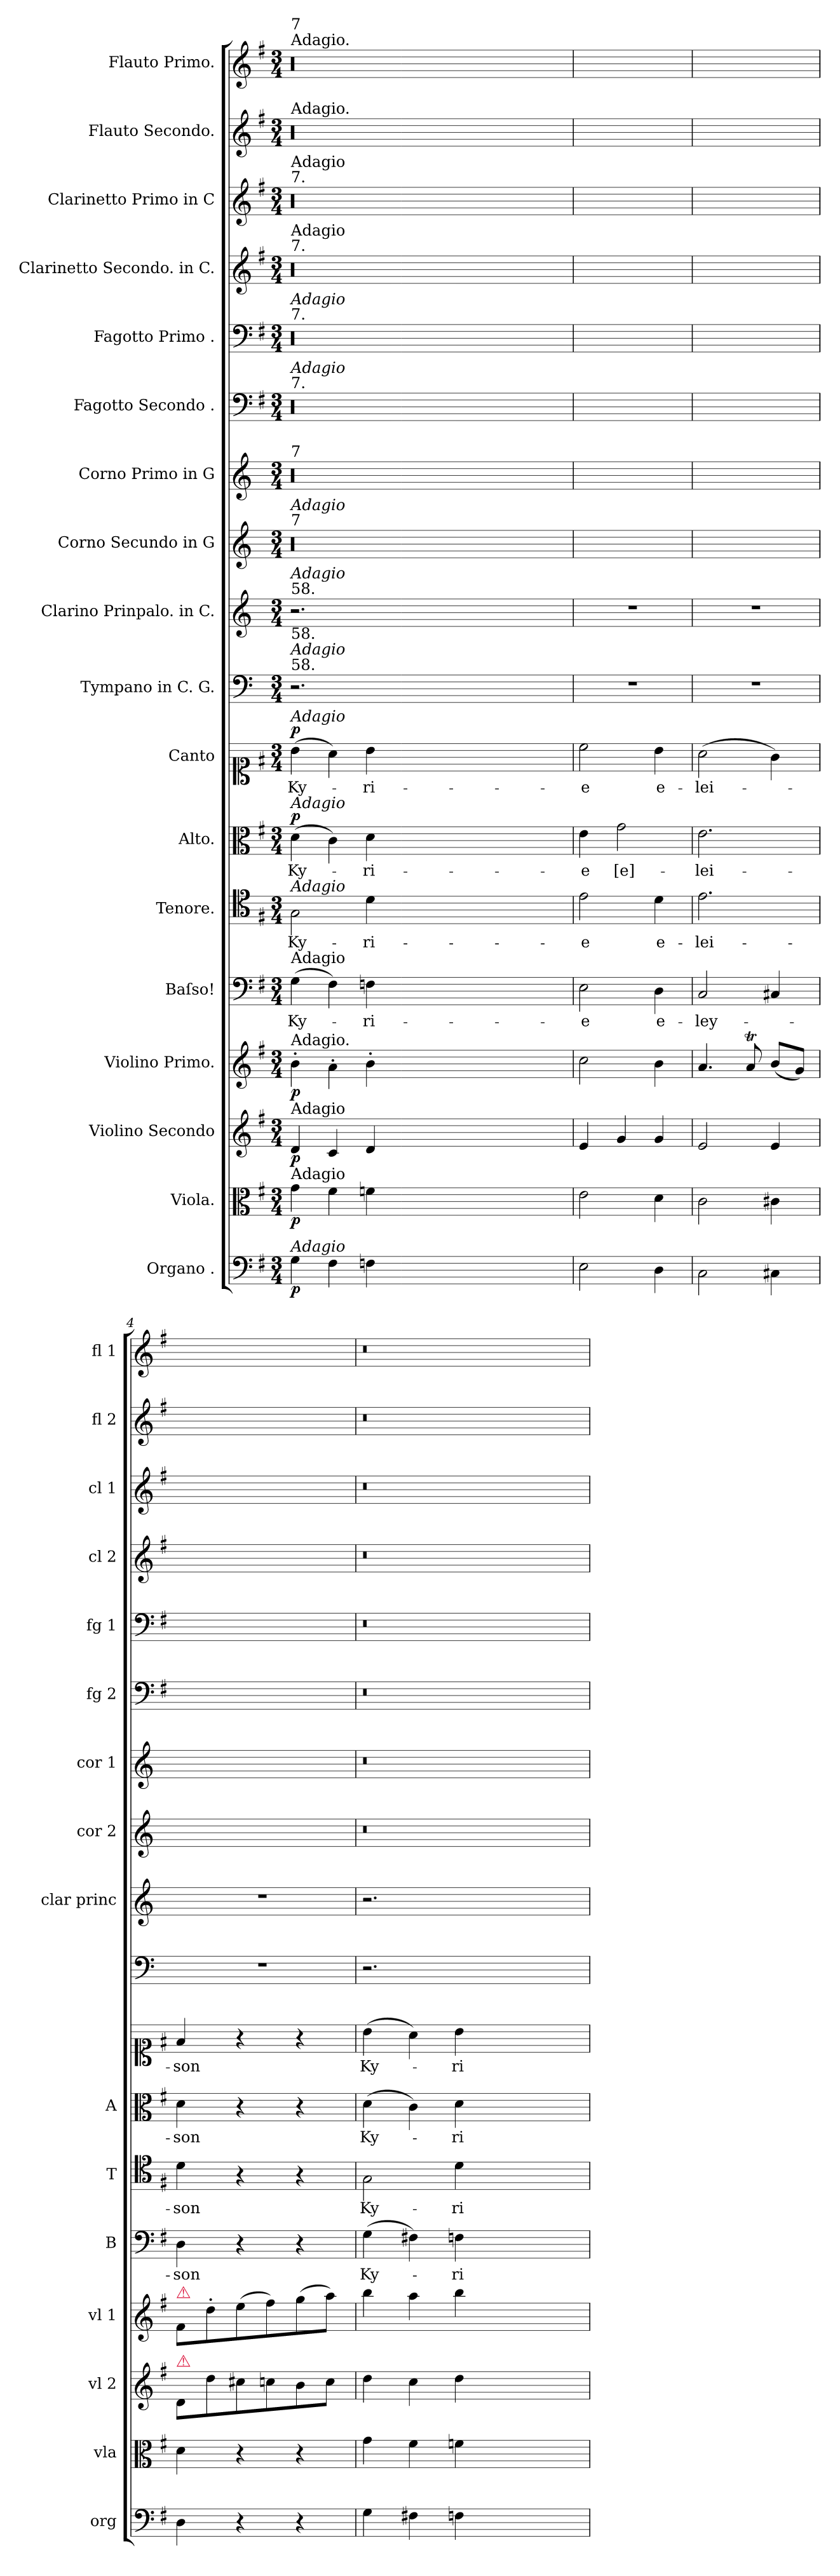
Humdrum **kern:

**kern	**dynam	**kern	**dynam	**kern	**dynam	**kern	**dynam	**kern	**text	**kern	**text	**kern	**text	**dynam	**kern	**text	**dynam	**kern	**kern	**kern	**kern	**kern	**kern	**kern	**kern	**kern	**kern
*part18	*part18	*part17	*part17	*part16	*part16	*part15	*part15	*part14	*part14	*part13	*part13	*part12	*part12	*part12	*part11	*part11	*part11	*part10	*part9	*part8	*part7	*part6	*part5	*part4	*part3	*part2	*part1
*staff18	*staff18	*staff17	*staff17	*staff16	*staff16	*staff15	*staff15	*staff14	*staff14	*staff13	*staff13	*staff12	*staff12	*staff12	*staff11	*staff11	*staff11	*staff10	*staff9	*staff8	*staff7	*staff6	*staff5	*staff4	*staff3	*staff2	*staff1
*I"Organo .	*	*I"Viola.	*	*I"Violino Secondo	*	*I"Violino Primo.	*	*I"Baſso!	*	*I"Tenore.	*	*I"Alto.	*	*	*I"Canto	*	*	*I"Tympano in C. G.	*I"Clarino Prinpalo. in C.	*I"Corno Secundo in G	*I"Corno Primo in G	*I"Fagotto Secondo .	*I"Fagotto Primo .	*I"Clarinetto Secondo. in C.	*I"Clarinetto Primo in C	*I"Flauto Secondo.	*I"Flauto Primo.
*I'org	*	*I'vla	*	*I'vl 2	*	*I'vl 1	*	*I'B	*	*I'T	*	*I'A	*	*	*	*	*	*	*I'clar princ	*I'cor 2	*I'cor 1	*I'fg 2	*I'fg 1	*I'cl 2	*I'cl 1	*I'fl 2	*I'fl 1
*clefF4	*	*clefC3	*	*clefG2	*	*clefG2	*	*clefF4	*	*clefC4	*	*clefC3	*	*	*clefC1	*	*	*clefF4	*clefG2	*clefG2	*clefG2	*clefF4	*clefF4	*clefG2	*clefG2	*clefG2	*clefG2
*	*	*	*	*	*	*	*	*	*	*	*	*	*	*	*	*	*	*	*	*ITrd3c5	*ITrd3c5	*	*	*	*	*	*
*k[f#]	*	*k[f#]	*	*k[f#]	*	*k[f#]	*	*k[f#]	*	*k[f#]	*	*k[f#]	*	*	*k[f#]	*	*	*k[]	*k[]	*k[f#]	*k[f#]	*k[f#]	*k[f#]	*k[f#]	*k[f#]	*k[f#]	*k[f#]
*G:	*	*G:	*	*G:	*	*G:	*	*G:	*	*G:	*	*G:	*	*	*G:	*	*	*	*	*	*	*G:	*G:	*G:	*G:	*G:	*G:
*M3/4	*	*M3/4	*	*M3/4	*	*M3/4	*	*M3/4	*	*M3/4	*	*M3/4	*	*	*M3/4	*	*	*M3/4	*M3/4	*M3/4	*M3/4	*M3/4	*M3/4	*M3/4	*M3/4	*M3/4	*M3/4
=1	=1	=1	=1	=1	=1	=1	=1	=1	=1	=1	=1	=1	=1	=1	=1	=1	=1	=1	=1	=1	=1	=1	=1	=1	=1	=1	=1
!	!	!	!	!	!	!	!	!	!	!	!	!	!	!	!	!	!	!	!	!	!	!	!	!	!	!	!LO:TX:a:t=Adagio.
!	!	!	!	!	!	!	!	!	!	!	!	!	!	!	!	!	!	!	!	!	!	!	!	!	!	!	!LO:TX:a:t=7
!	!	!	!	!	!	!	!	!	!	!	!	!	!	!	!	!	!	!	!	!	!	!	!	!	!	!LO:TX:a:t=Adagio.	!
!	!	!	!	!	!	!	!	!	!	!	!	!	!	!	!	!	!	!	!	!	!	!	!	!	!LO:TX:a:t=7.	!	!
!	!	!	!	!	!	!	!	!	!	!	!	!	!	!	!	!	!	!	!	!	!	!	!	!	!LO:TX:a:t=Adagio	!	!
!	!	!	!	!	!	!	!	!	!	!	!	!	!	!	!	!	!	!	!	!	!	!	!	!LO:TX:a:t=7.	!	!	!
!	!	!	!	!	!	!	!	!	!	!	!	!	!	!	!	!	!	!	!	!	!	!	!	!LO:TX:a:t=Adagio	!	!	!
!	!	!	!	!	!	!	!	!	!	!	!	!	!	!	!	!	!	!	!	!	!	!	!LO:TX:a:t=7.	!	!	!	!
!	!	!	!	!	!	!	!	!	!	!	!	!	!	!	!	!	!	!	!	!	!	!	!LO:TX:a:i:t=Adagio	!	!	!	!
!	!	!	!	!	!	!	!	!	!	!	!	!	!	!	!	!	!	!	!	!	!	!LO:TX:a:t=7.	!	!	!	!	!
!	!	!	!	!	!	!	!	!	!	!	!	!	!	!	!	!	!	!	!	!	!	!LO:TX:a:i:t=Adagio	!	!	!	!	!
!	!	!	!	!	!	!	!	!	!	!	!	!	!	!	!	!	!	!	!	!	!LO:TX:a:t=7	!	!	!	!	!	!
!	!	!	!	!	!	!	!	!	!	!	!	!	!	!	!	!	!	!	!	!LO:TX:a:t=7	!	!	!	!	!	!	!
!	!	!	!	!	!	!	!	!	!	!	!	!	!	!	!	!	!	!	!	!LO:TX:a:i:t=Adagio	!	!	!	!	!	!	!
!	!	!	!	!	!	!	!	!	!	!	!	!	!	!	!	!	!	!	!LO:TX:a:t=58.	!	!	!	!	!	!	!	!
!	!	!	!	!	!	!	!	!	!	!	!	!	!	!	!	!	!	!	!LO:TX:b:t=58.	!	!	!	!	!	!	!	!
!	!	!	!	!	!	!	!	!	!	!	!	!	!	!	!	!	!	!	!LO:TX:a:i:t=Adagio	!	!	!	!	!	!	!	!
!	!	!	!	!	!	!	!	!	!	!	!	!	!	!	!	!	!	!LO:TX:a:t=58.	!	!	!	!	!	!	!	!	!
!	!	!	!	!	!	!	!	!	!	!	!	!	!	!	!	!	!	!LO:TX:a:i:t=Adagio	!	!	!	!	!	!	!	!	!
!	!	!	!	!	!	!	!	!	!	!	!	!	!	!	!LO:TX:a:i:t=Adagio	!	!	!	!	!	!	!	!	!	!	!	!
!	!	!	!	!	!	!	!	!	!	!	!	!LO:TX:a:i:t=Adagio	!	!	!	!	!	!	!	!	!	!	!	!	!	!	!
!	!	!	!	!	!	!	!	!	!	!LO:TX:a:i:t=Adagio	!	!	!	!	!	!	!	!	!	!	!	!	!	!	!	!	!
!	!	!	!	!	!	!	!	!LO:TX:a:t=Adagio	!	!	!	!	!	!	!	!	!	!	!	!	!	!	!	!	!	!	!
!	!	!	!	!	!	!LO:TX:a:t=Adagio.	!	!	!	!	!	!	!	!	!	!	!	!	!	!	!	!	!	!	!	!	!
!	!	!	!	!LO:TX:a:t=Adagio	!	!	!	!	!	!	!	!	!	!	!	!	!	!	!	!	!	!	!	!	!	!	!
!	!	!LO:TX:a:t=Adagio	!	!	!	!	!	!	!	!	!	!	!	!	!	!	!	!	!	!	!	!	!	!	!	!	!
!LO:TX:a:i:t=Adagio	!	!	!	!	!	!	!	!	!	!	!	!	!	!	!	!	!	!	!	!	!	!	!	!	!	!	!
!	!	!	!	!	!	!	!LO:DY:b	!	!	!	!	!	!	!LO:DY:a	!	!	!LO:DY:a	!	!	!LO:N:vis=00	!LO:N:vis=00	!LO:N:vis=00	!LO:N:vis=00	!LO:N:vis=00	!LO:N:vis=00	!LO:N:vis=00	!LO:N:vis=00
4G\	p	4g\	p	4d/	p	4b'\	p	(4G\	Ky-	2G\	Ky-	(4d\	Ky-	p	(4b\	Ky-	p	2.r	2.r	0.r	0.r	0.r	0.r	0.r	0.r	0.r	0.r
4F#\	.	4f#\	.	4c/	.	4a'\	.	4F#\)	.	.	.	4c\)	.	.	4a\)	.	.	.	.	.	.	.	.	.	.	.	.
4Fn\	.	4fn\	.	4d/	.	4b'\	.	4Fn\	-ri-	4d\	-ri-	4d\	-ri-	.	4b\	-ri-	.	.	.	.	.	.	.	.	.	.	.
0ryy	.	0ryy	.	0ryy	.	0ryy	.	0ryy	.	0ryy	.	0ryy	.	.	0ryy	.	.	0ryy	0ryy	.	.	.	.	.	.	.	.
4ryy	.	4ryy	.	4ryy	.	4ryy	.	4ryy	.	4ryy	.	4ryy	.	.	4ryy	.	.	4ryy	4ryy	.	.	.	.	.	.	.	.
=2	=2	=2	=2	=2	=2	=2	=2	=2	=2	=2	=2	=2	=2	=2	=2	=2	=2	=2	=2	=2	=2	=2	=2	=2	=2	=2	=2
2E\	.	2e\	.	4e/	.	2cc\	.	2E\	-e	2e\	-e	4e\	-e	.	2cc\	-e	.	2.r	2.r	2.ryy	2.ryy	2.ryy	2.ryy	2.ryy	2.ryy	2.ryy	2.ryy
.	.	.	.	4g/	.	.	.	.	.	.	.	2g\	[e]-	.	.	.	.	.	.	.	.	.	.	.	.	.	.
4D\	.	4d\	.	4g/	.	4b\	.	4D\	e-	4d\	e-	.	.	.	4b\	e-	.	.	.	.	.	.	.	.	.	.	.
=3	=3	=3	=3	=3	=3	=3	=3	=3	=3	=3	=3	=3	=3	=3	=3	=3	=3	=3	=3	=3	=3	=3	=3	=3	=3	=3	=3
2C\	.	2c\	.	2e/	.	4.a/	.	2C/	-ley-	2.e\	-lei-	2.e\	-lei-	.	(2a\	-lei-	.	2.r	2.r	2.ryy	2.ryy	2.ryy	2.ryy	2.ryy	2.ryy	2.ryy	2.ryy
.	.	.	.	.	.	8aT/	.	.	.	.	.	.	.	.	.	.	.	.	.	.	.	.	.	.	.	.	.
4C#X\	.	4c#X\	.	4e/	.	(8b/L	.	4C#X/	.	.	.	.	.	.	4g\)	.	.	.	.	.	.	.	.	.	.	.	.
.	.	.	.	.	.	8g/J)	.	.	.	.	.	.	.	.	.	.	.	.	.	.	.	.	.	.	.	.	.
=4	=4	=4	=4	=4	=4	=4	=4	=4	=4	=4	=4	=4	=4	=4	=4	=4	=4	=4	=4	=4	=4	=4	=4	=4	=4	=4	=4
!	!	!	!	!	!	!LO:TX:a:color=crimson:t=⚠	!	!	!	!	!	!	!	!	!	!	!	!	!	!	!	!	!	!	!	!	!
!	!	!	!	!LO:TX:a:color=crimson:t=⚠	!	!	!	!	!	!	!	!	!	!	!	!	!	!	!	!	!	!	!	!	!	!	!
4D\	.	4d\	.	8d/L	.	8f#/L	.	4D\	-son	4d\	-son	4d\	-son	.	4f#/	-son	.	2.r	2.r	2.ryy	2.ryy	2.ryy	2.ryy	2.ryy	2.ryy	2.ryy	2.ryy
.	.	.	.	8dd\	.	8dd'\	.	.	.	.	.	.	.	.	.	.	.	.	.	.	.	.	.	.	.	.	.
4r	.	4r	.	8cc#X\	.	(8ee\	.	4r	.	4r	.	4r	.	.	4r	.	.	.	.	.	.	.	.	.	.	.	.
.	.	.	.	8ccn\	.	8ff#\)	.	.	.	.	.	.	.	.	.	.	.	.	.	.	.	.	.	.	.	.	.
4r	.	4r	.	8b\	.	(8gg\	.	4r	.	4r	.	4r	.	.	4r	.	.	.	.	.	.	.	.	.	.	.	.
.	.	.	.	8cc\J	.	8aa\J)	.	.	.	.	.	.	.	.	.	.	.	.	.	.	.	.	.	.	.	.	.
=5	=5	=5	=5	=5	=5	=5	=5	=5	=5	=5	=5	=5	=5	=5	=5	=5	=5	=5	=5	=5	=5	=5	=5	=5	=5	=5	=5
!	!	!	!	!	!	!	!	!	!	!	!	!	!	!	!	!	!	!	!	!LO:N:vis=0	!LO:N:vis=0	!LO:N:vis=0	!LO:N:vis=0	!LO:N:vis=0	!LO:N:vis=0	!LO:N:vis=0	!LO:N:vis=0
4G\	.	4g\	.	4dd\	.	4bb\	.	(4G\	Ky-	2G\	Ky-	(4d\	Ky-	.	(4b\	Ky-	.	2.r	2.r	1.r	1.r	1.r	1.r	1.r	1.r	1.r	1.r
4F#X\	.	4f#\	.	4cc\	.	4aa\	.	4F#X\)	.	.	.	4c\)	.	.	4a\)	.	.	.	.	.	.	.	.	.	.	.	.
4Fn\	.	4fn\	.	4dd\	.	4bb\	.	4Fn\	-ri-	4d\	-ri-	4d\	-ri-	.	4b\	-ri-	.	.	.	.	.	.	.	.	.	.	.
2.ryy	.	2.ryy	.	2.ryy	.	2.ryy	.	2.ryy	.	2.ryy	.	2.ryy	.	.	2.ryy	.	.	2.ryy	2.ryy	.	.	.	.	.	.	.	.
=	=	=	=	=	=	=	=	=	=	=	=	=	=	=	=	=	=	=	=	=	=	=	=	=	=	=	=
*-	*-	*-	*-	*-	*-	*-	*-	*-	*-	*-	*-	*-	*-	*-	*-	*-	*-	*-	*-	*-	*-	*-	*-	*-	*-	*-	*-
